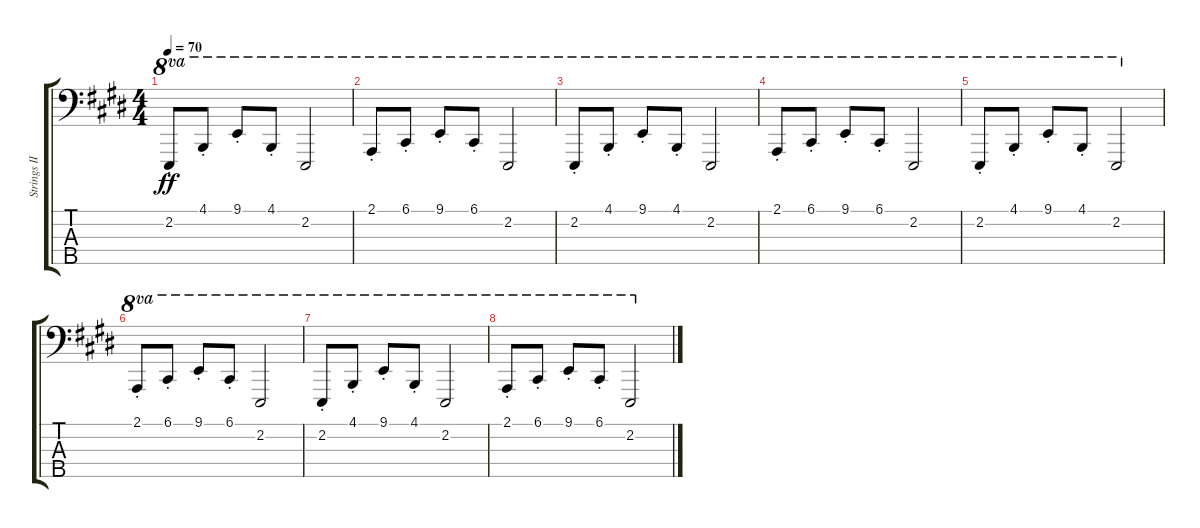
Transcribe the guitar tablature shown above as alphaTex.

\track ("Strings II" "Strings II") {instrument stringensemble1}
\staff {score tabs}
\tuning (G2 D2 A1 E1 B0) {hide}
\ts (4 4)
\tempo 70
\clef f4
\ks e
2.2{st}.8{ot 8va dy ff} 4.1{st}.8{ot 8va} 9.1{st}.8{ot 8va} 4.1{st}.8{ot 8va} 2.2.2{ot 8va} |
2.1{st}.8{ot 8va} 6.1{st}.8{ot 8va} 9.1{st}.8{ot 8va} 6.1{st}.8{ot 8va} 2.2.2{ot 8va} |
2.2{st}.8{ot 8va} 4.1{st}.8{ot 8va} 9.1{st}.8{ot 8va} 4.1{st}.8{ot 8va} 2.2.2{ot 8va} |
2.1{st}.8{ot 8va} 6.1{st}.8{ot 8va} 9.1{st}.8{ot 8va} 6.1{st}.8{ot 8va} 2.2.2{ot 8va} |
2.2{st}.8{ot 8va} 4.1{st}.8{ot 8va} 9.1{st}.8{ot 8va} 4.1{st}.8{ot 8va} 2.2.2{ot 8va} |
2.1{st}.8{ot 8va} 6.1{st}.8{ot 8va} 9.1{st}.8{ot 8va} 6.1{st}.8{ot 8va} 2.2.2{ot 8va} |
2.2{st}.8{ot 8va} 4.1{st}.8{ot 8va} 9.1{st}.8{ot 8va} 4.1{st}.8{ot 8va} 2.2.2{ot 8va} |
2.1{st}.8{ot 8va} 6.1{st}.8{ot 8va} 9.1{st}.8{ot 8va} 6.1{st}.8{ot 8va} 2.2.2{ot 8va}
